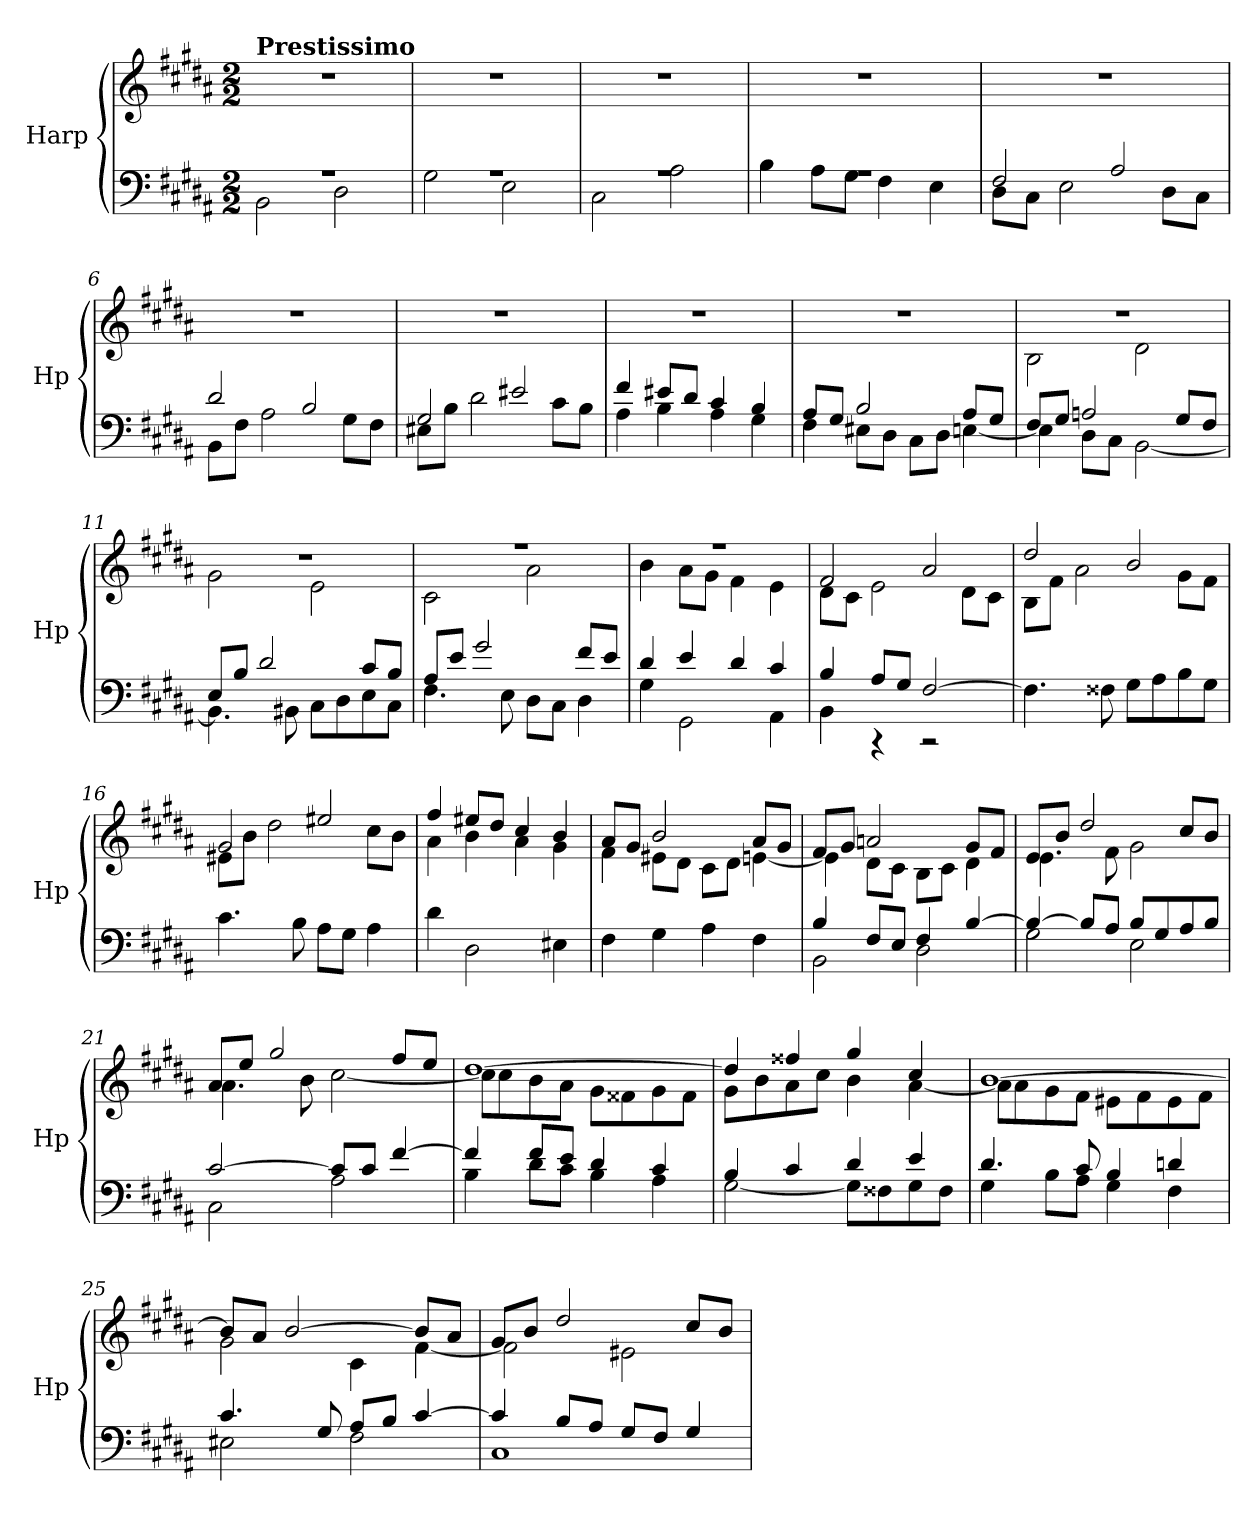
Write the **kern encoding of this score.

**kern	**kern
*part1	*part1
*staff2	*staff1
*I"Harp	*
*I'Hp	*
*clefF4	*clefG2
*k[f#c#g#d#a#]	*k[f#c#g#d#a#]
*M2/2	*M2/2
=1	=1
*^	*
!	!	!LO:TX:a:B:t=Prestissimo
1rA	2BB\	1r
.	2D#\	.
=2	=2	=2
1rA	2G#\	1r
.	2E\	.
=3	=3	=3
1rA	2C#\	1r
.	2A#\	.
=4	=4	=4
1rA	4B\	1r
.	8A#\L	.
.	8G#\J	.
.	4F#\	.
.	4E\	.
=5	=5	=5
2F#/	8D#\L	1r
.	8C#\J	.
.	2E\	.
2A#/	.	.
.	8D#\L	.
.	8C#\J	.
=6	=6	=6
2d#/	8BB\L	1r
.	8F#\J	.
.	2A#\	.
2B/	.	.
.	8G#\L	.
.	8F#\J	.
=7	=7	=7
2G#/	8E#X\L	1r
.	8B\J	.
.	2d#\	.
2e#X/	.	.
.	8c#\L	.
.	8B\J	.
!!LO:LB:g=z
=8	=8	=8
4f#/	4A#\	1r
8e#X/L	4B\	.
8d#/J	.	.
4c#/	4A#\	.
4B/	4G#\	.
=9	=9	=9
8A#/L	4F#\	1r
8G#/J	.	.
2B/	8E#X\L	.
.	8D#\J	.
.	8C#\L	.
.	8D#\J	.
8A#/L	[4En\	.
8G#/J	.	.
=10	=10	=10
*	*	*^
8F#/L	4E\]	1r	2B\
8G#/J	.	.	.
2An/	8D#\L	.	.
.	8C#\J	.	.
.	[2BB\	.	2d#\
8G#/L	.	.	.
8F#/J	.	.	.
=11	=11	=11	=11
8E/L	4.BB\]	1r	2g#\
8B/J	.	.	.
2d#/	.	.	.
.	8BB#X\	.	.
.	8C#\L	.	2e\
.	8D#\	.	.
8c#/L	8E\	.	.
8B/J	8C#\J	.	.
!!LO:LB:g=z	!!
=12	=12	=12	=12
8A#/L	4.F#\	1r	2c#\
8e/J	.	.	.
2g#/	.	.	.
.	8E\	.	.
.	8D#\L	.	2a#\
.	8C#\J	.	.
8f#/L	4D#\	.	.
8e/J	.	.	.
=13	=13	=13	=13
4d#/	4G#\	1r	4b\
4e/	2GG#\	.	8a#\L
.	.	.	8g#\J
4d#/	.	.	4f#\
4c#/	4AA#\	.	4e\
=14	=14	=14	=14
4B/	4BB\	2f#/	8d#\L
.	.	.	8c#\J
8A#/L	4rCC	.	2e\
8G#/J	.	.	.
[2F#/	2rCC	2a#/	.
.	.	.	8d#\L
.	.	.	8c#\J
*v	*v	*	*
=15	=15	=15
4.F#\]	2dd#/	8B\L
.	.	8f#\J
.	.	2a#\
8F##X\	.	.
8G#\L	2b/	.
8A#\	.	.
8B\	.	8g#\L
8G#\J	.	8f#\J
=16	=16	=16
4.c#\	2g#/	8e#X\L
.	.	8b\J
.	.	2dd#\
8B\	.	.
8A#\L	2ee#X/	.
8G#\J	.	.
4A#\	.	8cc#\L
.	.	8b\J
!!LO:LB:g=z	!!
=17	=17	=17
4d#\	4ff#/	4a#\
2D#\	8ee#X/L	4b\
.	8dd#/J	.
.	4cc#/	4a#\
4E#X\	4b/	4g#\
=18	=18	=18
4F#\	8a#/L	4f#\
.	8g#/J	.
4G#\	2b/	8e#X\L
.	.	8d#\J
4A#\	.	8c#\L
.	.	8d#\J
4F#\	8a#/L	[4en\
.	8g#/J	.
=19	=19	=19
*^	*	*
4B/	2BB\	8f#/L	4e\]
.	.	8g#/J	.
8F#/L	.	2an/	8d#\L
8E/J	.	.	8c#\J
4F#/	2D#\	.	8B\L
.	.	.	8c#\J
[4B/	.	8g#/L	4d#\
.	.	8f#/J	.
=20	=20	=20	=20
4B/_	2G#\	8e/L	4.e\
.	.	8b/J	.
8B/L]	.	2dd#/	.
8A#/J	.	.	8f#\
8B/L	2E\	.	2g#\
8G#/	.	.	.
8A#/	.	8cc#/L	.
8B/J	.	8b/J	.
!!LO:LB:g=z	!!
=21	=21	=21	=21
[2c#/	2C#\	8a#/L	4.a#\
.	.	8ee/J	.
.	.	2gg#/	.
.	.	.	8b\
8c#/L]	2A#\	.	[2cc#\
8c#/J	.	.	.
[4f#/	.	8ff#/L	.
.	.	8ee/J	.
=22	=22	=22	=22
4f#/]	4B\	[1dd#	8cc#\L]
.	.	.	8cc#\
8f#/L	8d#\L	.	8b\
8e/J	8c#\J	.	8a#\J
4d#/	4B\	.	8g#\L
.	.	.	8f##X\
4c#/	4A#\	.	8g#\
.	.	.	8f##\J
=23	=23	=23	=23
4B/	[2G#\	4dd#/]	8g#\L
.	.	.	8b\
4c#/	.	4ff##X/	8a#\
.	.	.	8cc#\J
4d#/	8G#\L]	4gg#/	4b\
.	8F##X\	.	.
4e/	8G#\	4cc#/	[4a#\
.	8F##\J	.	.
!!LO:PB:g=z	!!
=24	=24	=24	=24
4.d#/	4G#\	[1b	8a#\L]
.	.	.	8a#\
.	8B\L	.	8g#\
8c#/	8A#\J	.	8f#\J
4B/	4G#\	.	8e#X\L
.	.	.	8f#\
4dn/	4F#\	.	8e#\
.	.	.	8f#\J
=25	=25	=25	=25
4.c#/	2E#X\	8b/L]	2g#\
.	.	8a#/J	.
.	.	[2b/	.
8G#/	.	.	.
8A#/L	2F#\	.	4c#\
8B/J	.	.	.
[4c#/	.	8b/L]	[4f#\
.	.	8a#/J	.
=26	=26	=26	=26
4c#/]	1C#	8g#/L	2f#\]
.	.	8b/J	.
8B/L	.	2dd#/	.
8A#/J	.	.	.
8G#/L	.	.	2e#X\
8F#/J	.	.	.
4G#/	.	8cc#/L	.
.	.	8b/J	.
*v	*v	*	*
*	*v	*v
=	=
*-	*-
